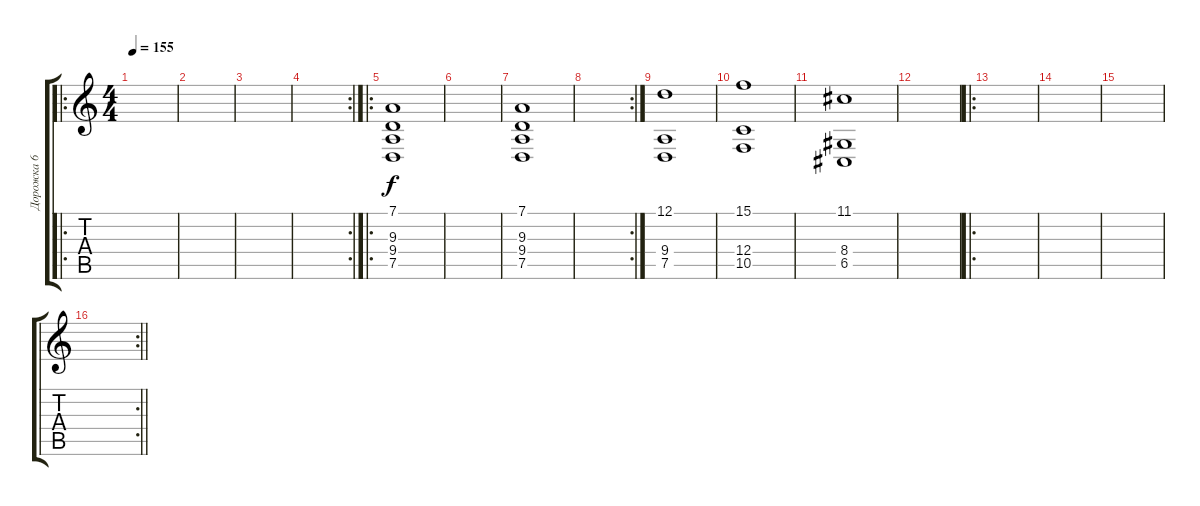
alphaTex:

\track ("Дорожка 6" "Дорожка 6") {instrument churchorgan}
\staff {score tabs}
\tuning (D4 A3 F3 C3 G2 D2) {hide}
\ro
\ts (4 4)
\tempo 155
\clef g2
\ks c
|
|
|
\rc 2
|
\ro
(7.1 9.3 9.4 7.5).1{volume 14} |
|
(7.1 9.3 9.4 7.5).1{volume 14} |
\rc 2
|
(12.1 9.4 7.5).1 |
(15.1 12.4 10.5).1 |
(11.1 8.4 6.5).1 |
|
\ro
|
|
|
\rc 2
\barLineRight lightlight
